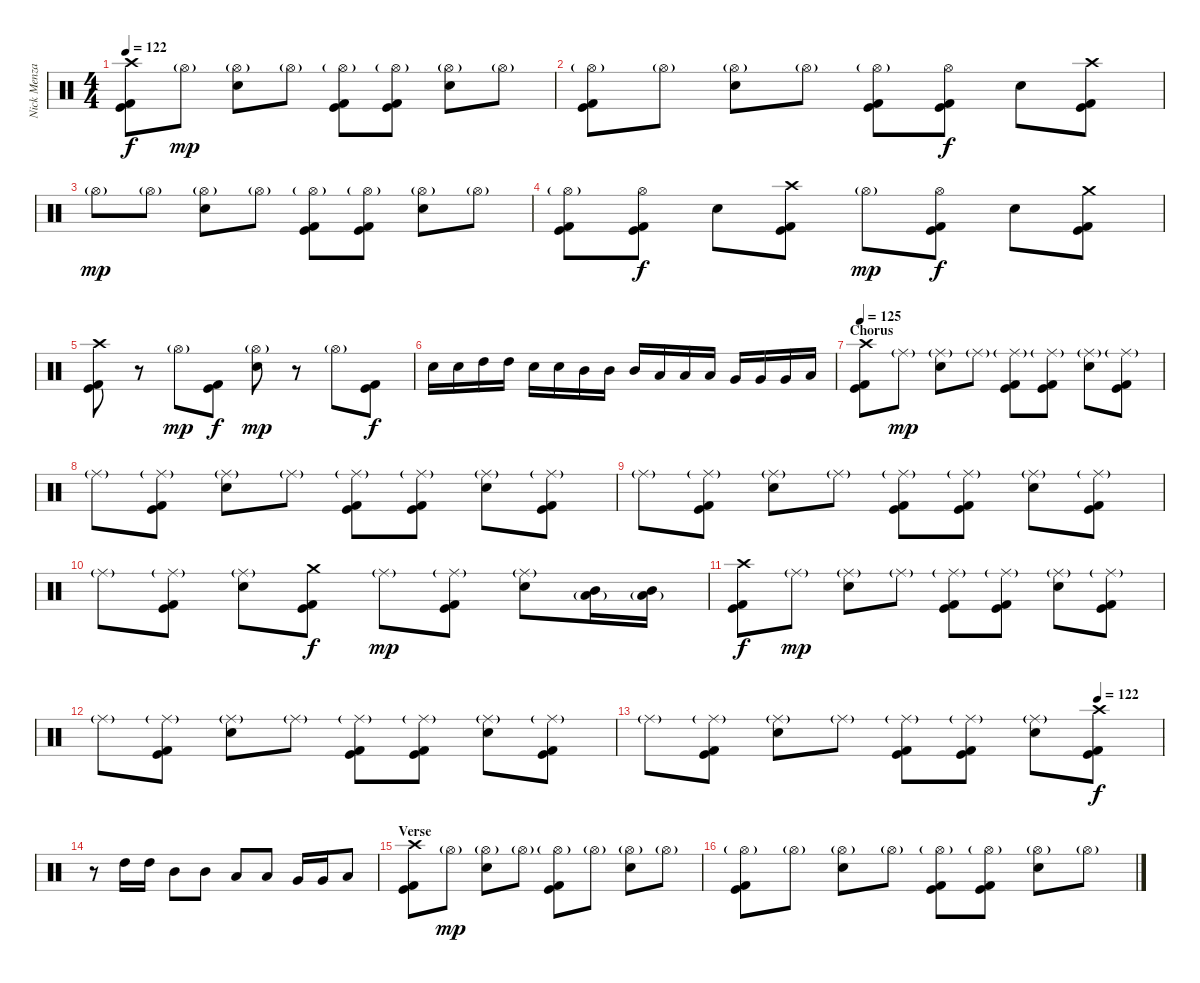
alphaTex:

\track ("Nick Menza" "Nick Menza") {instrument percussion}
\staff {score}
\articulation defaults
\ts (4 4)
\tempo 122
\clef neutral
\ks c
("Crash high (hit)" "Kick (hit)" "Kick (hit) 2").8{dy f} "Hi-Hat (open)"{g}.8{dy mp} ("Hi-Hat (open)"{g} "Electric Snare (hit)").8 "Hi-Hat (open)"{g}.8 ("Hi-Hat (open)"{g} "Kick (hit)" "Kick (hit) 2").8 ("Hi-Hat (open)"{g} "Kick (hit)" "Kick (hit) 2").8 ("Hi-Hat (open)"{g} "Electric Snare (hit)").8 "Hi-Hat (open)"{g}.8 |
("Hi-Hat (open)"{g} "Kick (hit)" "Kick (hit) 2").8 "Hi-Hat (open)"{g}.8 ("Hi-Hat (open)"{g} "Electric Snare (hit)").8 "Hi-Hat (open)"{g}.8 ("Hi-Hat (open)"{g} "Kick (hit)" "Kick (hit) 2").8 ("Hi-Hat (open)" "Kick (hit)" "Kick (hit) 2").8{dy f} "Electric Snare (hit)".8 ("Crash high (hit)" "Kick (hit)" "Kick (hit) 2").8 |
"Hi-Hat (open)"{g}.8{dy mp} "Hi-Hat (open)"{g}.8 ("Hi-Hat (open)"{g} "Electric Snare (hit)").8 "Hi-Hat (open)"{g}.8 ("Hi-Hat (open)"{g} "Kick (hit)" "Kick (hit) 2").8 ("Hi-Hat (open)"{g} "Kick (hit)" "Kick (hit) 2").8 ("Hi-Hat (open)"{g} "Electric Snare (hit)").8 "Hi-Hat (open)"{g}.8 |
("Hi-Hat (open)"{g} "Kick (hit)" "Kick (hit) 2").8 ("Hi-Hat (open)" "Kick (hit)" "Kick (hit) 2").8{dy f} "Electric Snare (hit)".8 ("Crash high (hit)" "Kick (hit)" "Kick (hit) 2").8 "Hi-Hat (open)"{g}.8{dy mp} ("Hi-Hat (open)" "Kick (hit)" "Kick (hit) 2").8{dy f} "Electric Snare (hit)".8 ("Crash medium (hit)" "Kick (hit)" "Kick (hit) 2").8 |
("Crash high (hit)" "Kick (hit)" "Kick (hit) 2").8 r.8 "Hi-Hat (open)"{g}.8{dy mp} ("Kick (hit)" "Kick (hit) 2").8{dy f} ("Hi-Hat (open)"{g} "Electric Snare (hit)").8{dy mp} r.8 "Hi-Hat (open)"{g}.8 ("Kick (hit)" "Kick (hit) 2").8{dy f} |
"Electric Snare (hit)".16 "Electric Snare (hit)".16 "High Tom (hit)".16 "High Tom (hit)".16 "Electric Snare (hit)".16 "Electric Snare (hit)".16 "Mid Tom (hit)".16 "Mid Tom (hit)".16 "Mid Tom (hit)".16 "Low Tom (hit)".16 "Low Tom (hit)".16 "Low Tom (hit)".16 "Very Low Tom (hit)".16 "Very Low Tom (hit)".16 "Very Low Tom (hit)".16 "Low Floor Tom (hit)".16 |
\section ("" "Chorus")
\tempo 125
("Crash high (hit)" "Kick (hit)" "Kick (hit) 2").8 "Ride (middle)"{g}.8{dy mp} ("Ride (middle)"{g} "Electric Snare (hit)").8 "Ride (middle)"{g}.8 ("Ride (middle)"{g} "Kick (hit)" "Kick (hit) 2").8 ("Ride (middle)"{g} "Kick (hit)" "Kick (hit) 2").8 ("Ride (middle)"{g} "Electric Snare (hit)").8 ("Ride (middle)"{g} "Kick (hit)" "Kick (hit) 2").8 |
"Ride (middle)"{g}.8 ("Ride (middle)"{g} "Kick (hit)" "Kick (hit) 2").8 ("Ride (middle)"{g} "Electric Snare (hit)").8 "Ride (middle)"{g}.8 ("Ride (middle)"{g} "Kick (hit)" "Kick (hit) 2").8 ("Ride (middle)"{g} "Kick (hit)" "Kick (hit) 2").8 ("Ride (middle)"{g} "Electric Snare (hit)").8 ("Ride (middle)"{g} "Kick (hit)" "Kick (hit) 2").8 |
"Ride (middle)"{g}.8 ("Ride (middle)"{g} "Kick (hit)" "Kick (hit) 2").8 ("Ride (middle)"{g} "Electric Snare (hit)").8 "Ride (middle)"{g}.8 ("Ride (middle)"{g} "Kick (hit)" "Kick (hit) 2").8 ("Ride (middle)"{g} "Kick (hit)" "Kick (hit) 2").8 ("Ride (middle)"{g} "Electric Snare (hit)").8 ("Ride (middle)"{g} "Kick (hit)" "Kick (hit) 2").8 |
"Ride (middle)"{g}.8 ("Ride (middle)"{g} "Kick (hit)" "Kick (hit) 2").8 ("Ride (middle)"{g} "Electric Snare (hit)").8 ("Crash medium (hit)" "Kick (hit)" "Kick (hit) 2").8{dy f} "Ride (middle)"{g}.8{dy mp} ("Ride (middle)"{g} "Kick (hit)" "Kick (hit) 2").8 ("Ride (middle)"{g} "Electric Snare (hit)").8 ("Mid Tom (hit)" "Low Floor Tom (hit)"{g}).16 ("Mid Tom (hit)" "Low Floor Tom (hit)"{g}).16 |
("Crash high (hit)" "Kick (hit)" "Kick (hit) 2").8{dy f} "Ride (middle)"{g}.8{dy mp} ("Ride (middle)"{g} "Electric Snare (hit)").8 "Ride (middle)"{g}.8 ("Ride (middle)"{g} "Kick (hit)" "Kick (hit) 2").8 ("Ride (middle)"{g} "Kick (hit)" "Kick (hit) 2").8 ("Ride (middle)"{g} "Electric Snare (hit)").8 ("Ride (middle)"{g} "Kick (hit)" "Kick (hit) 2").8 |
"Ride (middle)"{g}.8 ("Ride (middle)"{g} "Kick (hit)" "Kick (hit) 2").8 ("Ride (middle)"{g} "Electric Snare (hit)").8 "Ride (middle)"{g}.8 ("Ride (middle)"{g} "Kick (hit)" "Kick (hit) 2").8 ("Ride (middle)"{g} "Kick (hit)" "Kick (hit) 2").8 ("Ride (middle)"{g} "Electric Snare (hit)").8 ("Ride (middle)"{g} "Kick (hit)" "Kick (hit) 2").8 |
\tempo (122 0.875)
"Ride (middle)"{g}.8 ("Ride (middle)"{g} "Kick (hit)" "Kick (hit) 2").8 ("Ride (middle)"{g} "Electric Snare (hit)").8 "Ride (middle)"{g}.8 ("Ride (middle)"{g} "Kick (hit)" "Kick (hit) 2").8 ("Ride (middle)"{g} "Kick (hit)" "Kick (hit) 2").8 ("Ride (middle)"{g} "Electric Snare (hit)").8 ("Crash high (hit)" "Kick (hit)" "Kick (hit) 2").8{dy f} |
r.8 "High Tom (hit)".16 "High Tom (hit)".16 "Mid Tom (hit)".8 "Mid Tom (hit)".8 "Low Tom (hit)".8 "Low Tom (hit)".8 "Very Low Tom (hit)".16 "Very Low Tom (hit)".16 "Low Floor Tom (hit)".8 |
\section ("" "Verse")
("Crash high (hit)" "Kick (hit)" "Kick (hit) 2").8 "Hi-Hat (open)"{g}.8{dy mp} ("Hi-Hat (open)"{g} "Electric Snare (hit)").8 "Hi-Hat (open)"{g}.8 ("Hi-Hat (open)"{g} "Kick (hit)" "Kick (hit) 2").8 "Hi-Hat (open)"{g}.8 ("Hi-Hat (open)"{g} "Electric Snare (hit)").8 "Hi-Hat (open)"{g}.8 |
("Hi-Hat (open)"{g} "Kick (hit)" "Kick (hit) 2").8 "Hi-Hat (open)"{g}.8 ("Hi-Hat (open)"{g} "Electric Snare (hit)").8 "Hi-Hat (open)"{g}.8 ("Hi-Hat (open)"{g} "Kick (hit)" "Kick (hit) 2").8 ("Hi-Hat (open)"{g} "Kick (hit)" "Kick (hit) 2").8 ("Hi-Hat (open)"{g} "Electric Snare (hit)").8 "Hi-Hat (open)"{g}.8
